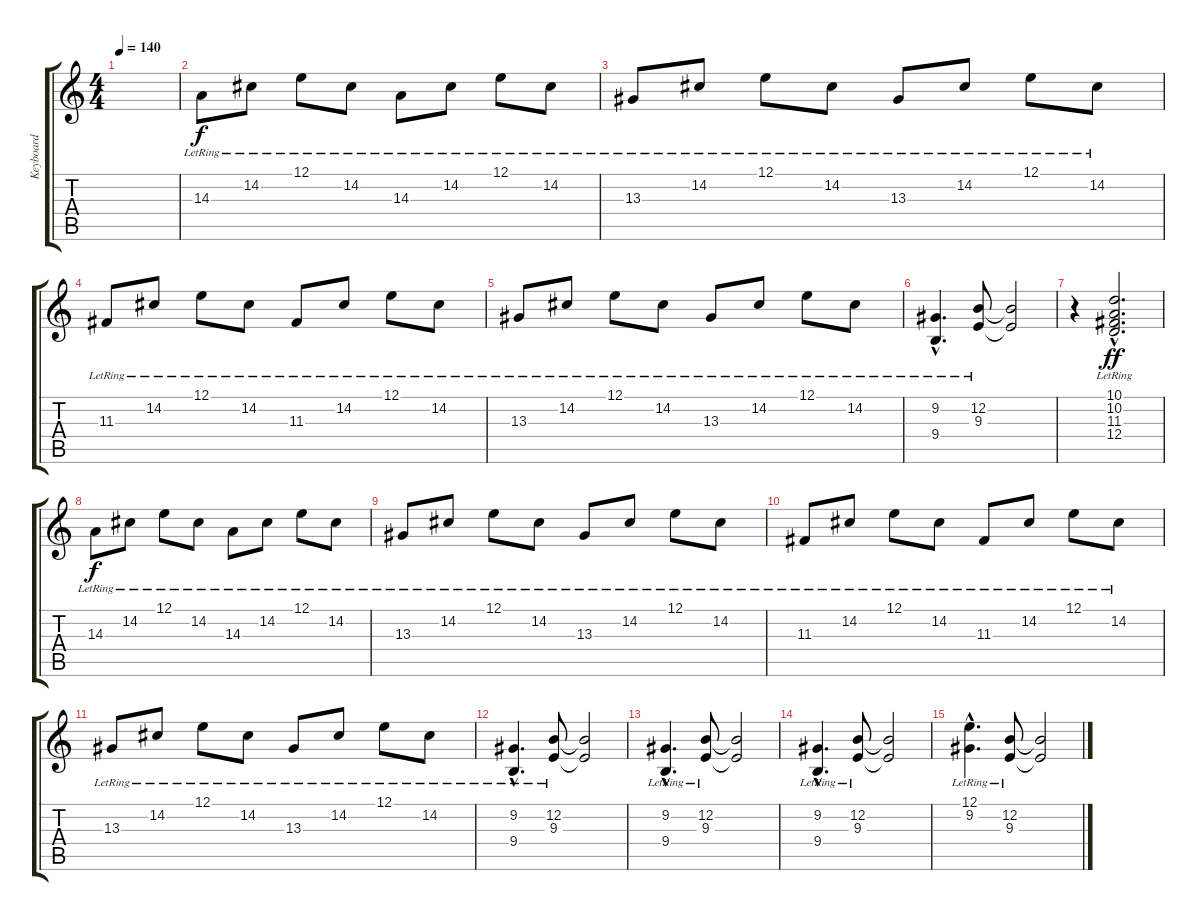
\track ("Keyboard" "Keyboard") {instrument electricpiano2}
\staff {score tabs}
\tuning (E4 B3 G3 D3 A2 E2) {hide}
\ts (4 4)
\tempo 140
\clef g2
\ks c
|
14.3{lr}.8 14.2{lr}.8 12.1{lr}.8 14.2{lr}.8 14.3{lr}.8 14.2{lr}.8 12.1{lr}.8 14.2{lr}.8 |
13.3{lr}.8 14.2{lr}.8 12.1{lr}.8 14.2{lr}.8 13.3{lr}.8 14.2{lr}.8 12.1{lr}.8 14.2{lr}.8 |
11.3{lr}.8 14.2{lr}.8 12.1{lr}.8 14.2{lr}.8 11.3{lr}.8 14.2{lr}.8 12.1{lr}.8 14.2{lr}.8 |
13.3{lr}.8 14.2{lr}.8 12.1{lr}.8 14.2{lr}.8 13.3{lr}.8 14.2{lr}.8 12.1{lr}.8 14.2{lr}.8 |
(9.2{hac lr} 9.4{hac lr}).4{d} (12.2{lr} 9.3{lr}).8 (12.2{t} 9.3{t}).2 |
r.4 (10.1{hac lr} 10.2{hac lr} 11.3{hac lr} 12.4{hac lr}).2{d dy ff} |
14.3{lr}.8{dy f} 14.2{lr}.8 12.1{lr}.8 14.2{lr}.8 14.3{lr}.8 14.2{lr}.8 12.1{lr}.8 14.2{lr}.8 |
13.3{lr}.8 14.2{lr}.8 12.1{lr}.8 14.2{lr}.8 13.3{lr}.8 14.2{lr}.8 12.1{lr}.8 14.2{lr}.8 |
11.3{lr}.8 14.2{lr}.8 12.1{lr}.8 14.2{lr}.8 11.3{lr}.8 14.2{lr}.8 12.1{lr}.8 14.2{lr}.8 |
13.3{lr}.8 14.2{lr}.8 12.1{lr}.8 14.2{lr}.8 13.3{lr}.8 14.2{lr}.8 12.1{lr}.8 14.2{lr}.8 |
(9.2{hac lr} 9.4{hac lr}).4{d} (12.2{lr} 9.3{lr}).8 (12.2{t} 9.3{t}).2 |
(9.2{hac lr} 9.4{hac lr}).4{d} (12.2{lr} 9.3{lr}).8 (12.2{t} 9.3{t}).2 |
(9.2{hac lr} 9.4{hac lr}).4{d} (12.2{lr} 9.3{lr}).8 (12.2{t} 9.3{t}).2 |
(12.1{hac lr} 9.2{hac lr}).4{d} (12.2{lr} 9.3{lr}).8 (12.2{t} 9.3{t}).2
